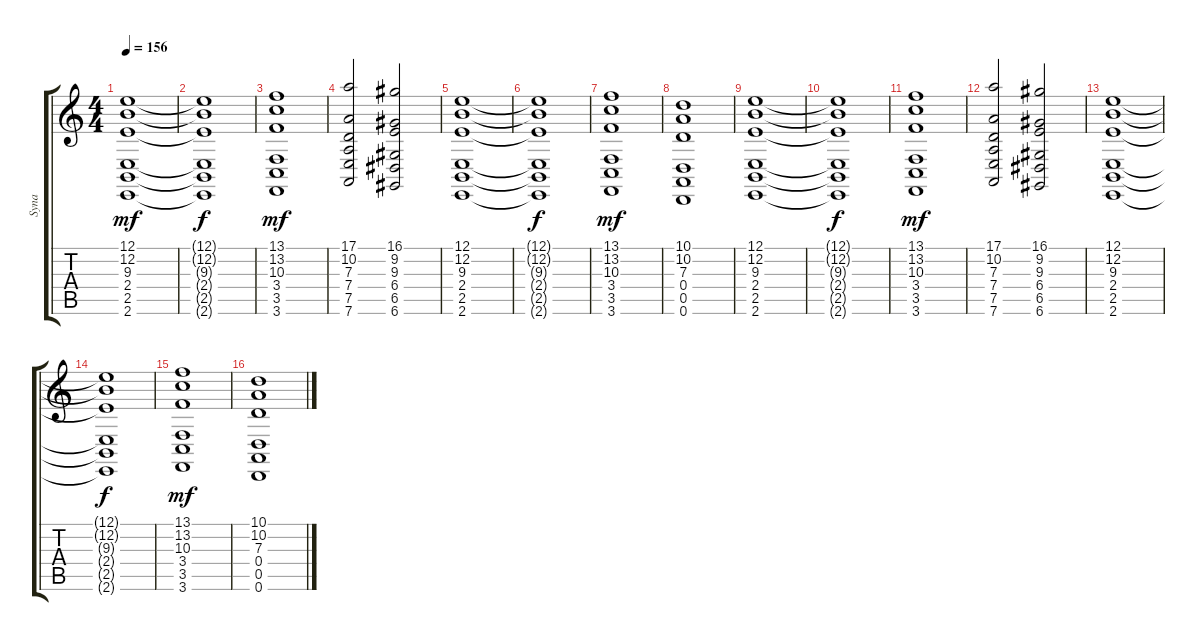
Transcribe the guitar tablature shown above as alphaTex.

\track ("Syna" "Syna") {instrument stringensemble1}
\staff {score tabs}
\tuning (E4 B3 G3 D3 A2 D2) {hide}
\ts (4 4)
\tempo 156
\clef g2
\ks c
(12.1 12.2 9.3 2.4 2.5 2.6).1{dy mf volume 13} |
(12.1{t} 12.2{t} 9.3{t} 2.4{t} 2.5{t} 2.6{t}).1{dy f} |
(13.1 13.2 10.3 3.4 3.5 3.6).1{dy mf} |
(17.1 10.2 7.3 7.4 7.5 7.6).2 (16.1 9.2 9.3 6.4 6.5 6.6).2 |
(12.1 12.2 9.3 2.4 2.5 2.6).1 |
(12.1{t} 12.2{t} 9.3{t} 2.4{t} 2.5{t} 2.6{t}).1{dy f} |
(13.1 13.2 10.3 3.4 3.5 3.6).1{dy mf} |
(10.1 10.2 7.3 0.4 0.5 0.6).1 |
(12.1 12.2 9.3 2.4 2.5 2.6).1 |
(12.1{t} 12.2{t} 9.3{t} 2.4{t} 2.5{t} 2.6{t}).1{dy f} |
(13.1 13.2 10.3 3.4 3.5 3.6).1{dy mf} |
(17.1 10.2 7.3 7.4 7.5 7.6).2 (16.1 9.2 9.3 6.4 6.5 6.6).2 |
(12.1 12.2 9.3 2.4 2.5 2.6).1 |
(12.1{t} 12.2{t} 9.3{t} 2.4{t} 2.5{t} 2.6{t}).1{dy f} |
(13.1 13.2 10.3 3.4 3.5 3.6).1{dy mf} |
(10.1 10.2 7.3 0.4 0.5 0.6).1
